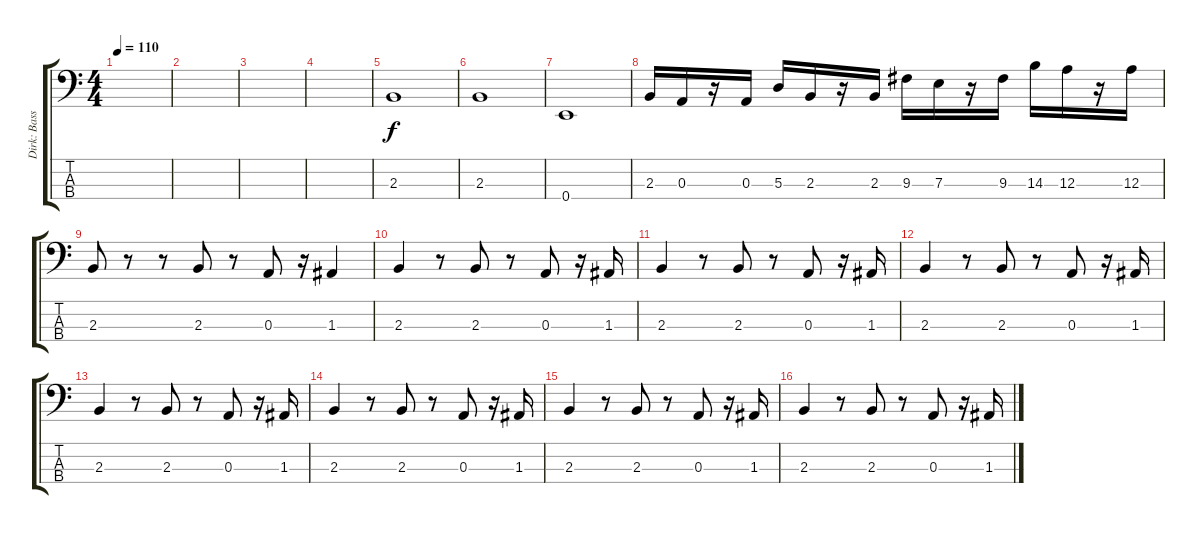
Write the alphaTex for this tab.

\track ("Dirk: Bass" "Dirk: Bass") {instrument electricbassfinger}
\staff {score tabs}
\tuning (G2 D2 A1 E1) {hide}
\ts (4 4)
\tempo 110
\clef f4
\ks c
|
|
|
|
2.3.1 |
2.3.1 |
0.4.1 |
2.3.16 0.3.16 r.16 0.3.16 5.3.16 2.3.16 r.16 2.3.16 9.3.16 7.3.16 r.16 9.3.16 14.3.16 12.3.16 r.16 12.3.16 |
2.3.8 r.8 r.8 2.3.8 r.8 0.3.8 r.16 1.3.4 |
2.3.4 r.8 2.3.8 r.8 0.3.8 r.16 1.3.16 |
2.3.4 r.8 2.3.8 r.8 0.3.8 r.16 1.3.16 |
2.3.4 r.8 2.3.8 r.8 0.3.8 r.16 1.3.16 |
2.3.4 r.8 2.3.8 r.8 0.3.8 r.16 1.3.16 |
2.3.4 r.8 2.3.8 r.8 0.3.8 r.16 1.3.16 |
2.3.4 r.8 2.3.8 r.8 0.3.8 r.16 1.3.16 |
2.3.4 r.8 2.3.8 r.8 0.3.8 r.16 1.3.16
